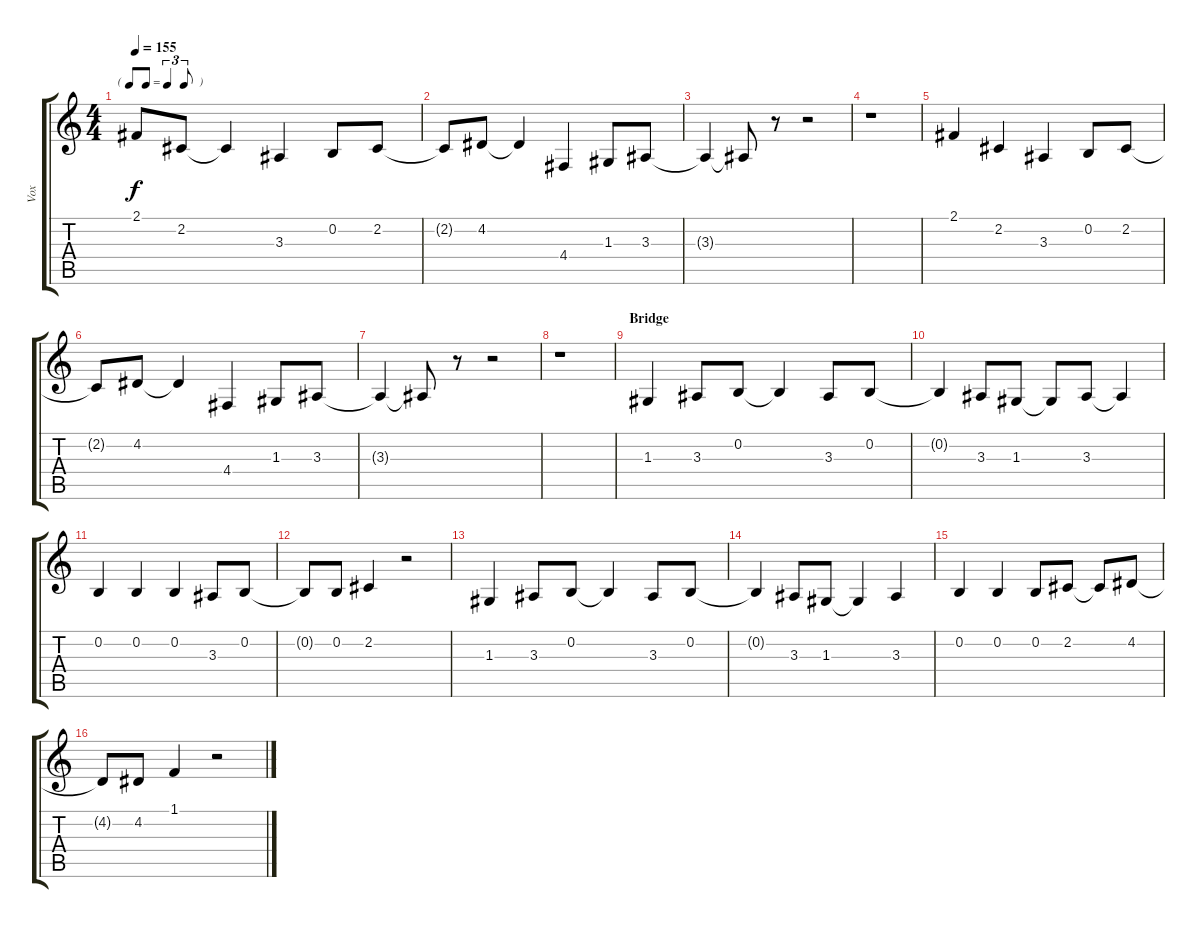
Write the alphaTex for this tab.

\track ("Vox" "Vox") {instrument bassoon}
\staff {score tabs}
\tuning (E4 B3 G3 D3 A2 E2) {hide}
\ts (4 4)
\tf triplet8th
\tempo 155
\clef g2
\ks c
2.1.8{dy f} 2.2.8 2.2{t}.4 3.3.4 0.2.8 2.2.8 |
2.2{t}.8 4.2.8 4.2{t}.4 4.4.4 1.3.8 3.3.8 |
3.3{t}.4 3.3{t}.8 r.8 r.2 |
r.1 |
2.1.4 2.2.4 3.3.4 0.2.8 2.2.8 |
2.2{t}.8 4.2.8 4.2{t}.4 4.4.4 1.3.8 3.3.8 |
3.3{t}.4 3.3{t}.8 r.8 r.2 |
r.1 |
\section ("" "Bridge")
1.3.4 3.3.8 0.2.8 0.2{t}.4 3.3.8 0.2.8 |
0.2{t}.4 3.3.8 1.3.8 1.3{t}.8 3.3.8 3.3{t}.4 |
0.2.4 0.2.4 0.2.4 3.3.8 0.2.8 |
0.2{t}.8 0.2.8 2.2.4 r.2 |
1.3.4 3.3.8 0.2.8 0.2{t}.4 3.3.8 0.2.8 |
0.2{t}.4 3.3.8 1.3.8 1.3{t}.4 3.3.4 |
0.2.4 0.2.4 0.2.8 2.2.8 2.2{t}.8 4.2.8 |
4.2{t}.8 4.2.8 1.1.4 r.2
